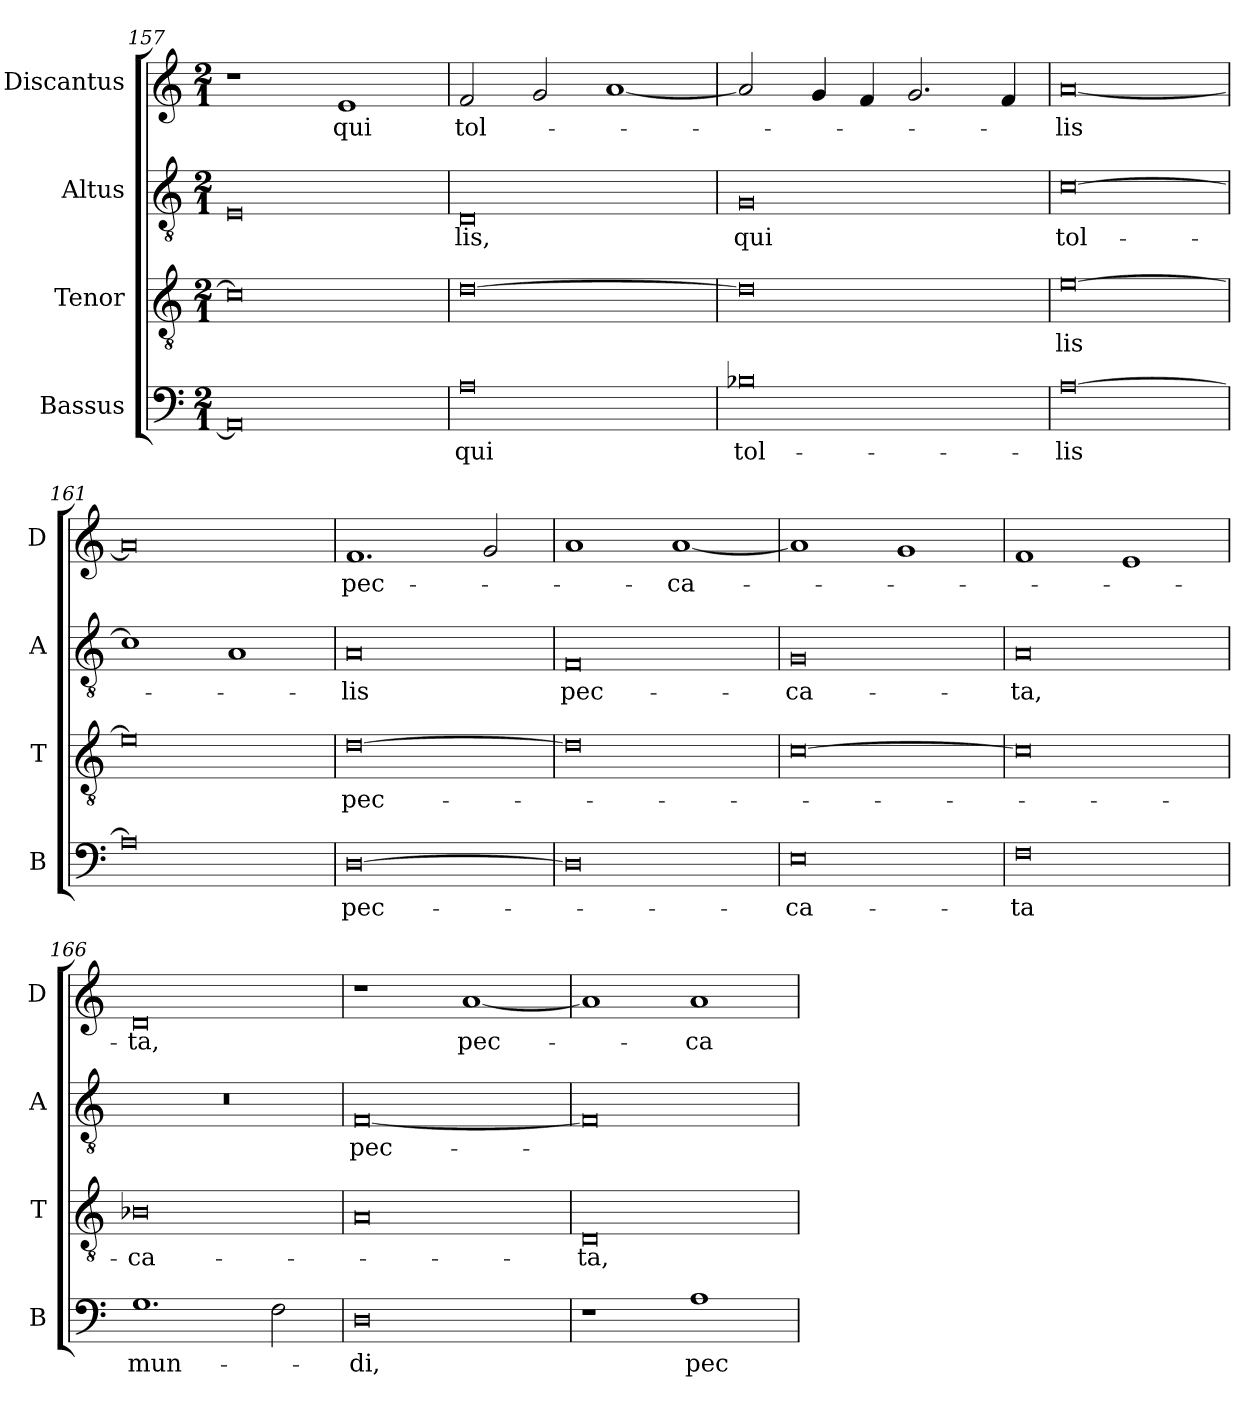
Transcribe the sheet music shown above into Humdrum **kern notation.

**kern	**text	**kern	**text	**kern	**text	**kern	**text
*part4	*part4	*part3	*part3	*part2	*part2	*part1	*part1
*staff4	*staff4	*staff3	*staff3	*staff2	*staff2	*staff1	*staff1
*I"Bassus	*	*I"Tenor	*	*I"Altus	*	*I"Discantus	*
*I'B	*	*I'T	*	*I'A	*	*I'D	*
*clefF4	*	*clefGv2	*	*clefGv2	*	*clefG2	*
*k[]	*	*k[]	*	*k[]	*	*k[]	*
*M2/1	*	*M2/1	*	*M2/1	*	*M2/1	*
=157	=157	=157	=157	=157	=157	=157	=157
0AA]	.	0c]	.	0E	.	1r	.
.	.	.	.	.	.	1e	qui
=158	=158	=158	=158	=158	=158	=158	=158
0A	qui	[0d	.	0D	-lis,	2f	tol-
.	.	.	.	.	.	2g	.
.	.	.	.	.	.	[1a	.
=159	=159	=159	=159	=159	=159	=159	=159
0B-X	tol-	0d]	.	0G	qui	2a]	.
.	.	.	.	.	.	4g	.
.	.	.	.	.	.	4f	.
.	.	.	.	.	.	2.g	.
.	.	.	.	.	.	4f	.
=160	=160	=160	=160	=160	=160	=160	=160
[0A	-lis	[0e	-lis	[0c	tol-	[0a	-lis
=161	=161	=161	=161	=161	=161	=161	=161
0A]	.	0e]	.	1c]	.	0a]	.
.	.	.	.	1A	.	.	.
=162	=162	=162	=162	=162	=162	=162	=162
[0D	pec-	[0d	pec-	0A	-lis	1.f	pec-
.	.	.	.	.	.	2g	.
=163	=163	=163	=163	=163	=163	=163	=163
0D]	.	0d]	.	0F	pec-	1a	.
.	.	.	.	.	.	[1a	-ca-
=164	=164	=164	=164	=164	=164	=164	=164
0E	-ca-	[0c	.	0G	-ca-	1a]	.
.	.	.	.	.	.	1g	.
=165	=165	=165	=165	=165	=165	=165	=165
0F	-ta	0c]	.	0A	-ta,	1f	.
.	.	.	.	.	.	1e	.
=166	=166	=166	=166	=166	=166	=166	=166
1.G	mun-	0B-X	-ca-	0r	.	0d	-ta,
2F	.	.	.	.	.	.	.
=167	=167	=167	=167	=167	=167	=167	=167
0D	-di,	0A	.	[0F	pec-	1r	.
.	.	.	.	.	.	[1a	pec-
=168	=168	=168	=168	=168	=168	=168	=168
1r	.	0D	-ta,	0F]	.	1a]	.
1A	pec-	.	.	.	.	1a	-ca-
=	=	=	=	=	=	=	=
*-	*-	*-	*-	*-	*-	*-	*-
